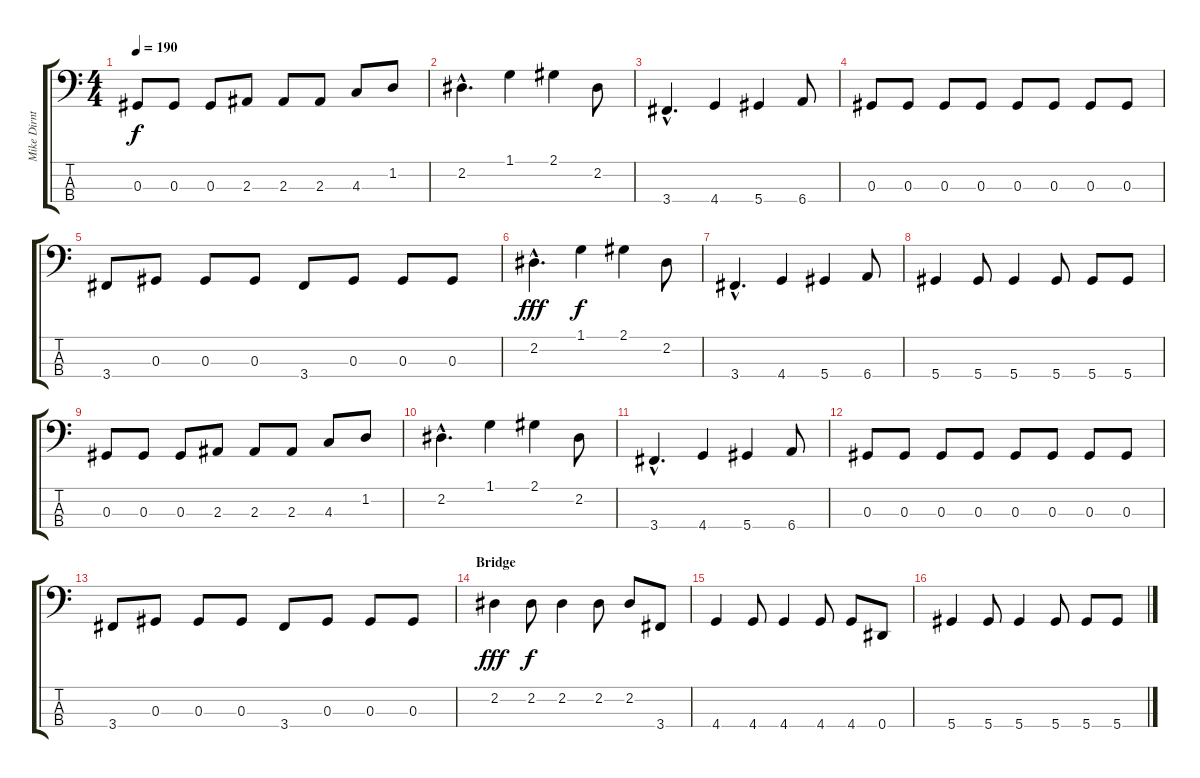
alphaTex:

\track ("Mike Dirnt (Bass)" "Mike Dirnt") {instrument electricbasspick}
\staff {score tabs}
\tuning (Gb2 Db2 Ab1 Eb1) {hide}
\ts (4 4)
\tempo 190
\clef f4
\ks c
0.3.8{dy f} 0.3.8 0.3.8 2.3.8 2.3.8 2.3.8 4.3.8 1.2.8 |
2.2{hac}.4{d} 1.1.4 2.1.4 2.2.8 |
3.4{hac}.4{d} 4.4.4 5.4.4 6.4.8 |
0.3.8 0.3.8 0.3.8 0.3.8 0.3.8 0.3.8 0.3.8 0.3.8 |
3.4.8 0.3.8 0.3.8 0.3.8 3.4.8 0.3.8 0.3.8 0.3.8 |
2.2{hac}.4{d dy fff} 1.1.4{dy f} 2.1.4 2.2.8 |
3.4{hac}.4{d} 4.4.4 5.4.4 6.4.8 |
5.4.4 5.4.8 5.4.4 5.4.8 5.4.8 5.4.8 |
0.3.8 0.3.8 0.3.8 2.3.8 2.3.8 2.3.8 4.3.8 1.2.8 |
2.2{hac}.4{d} 1.1.4 2.1.4 2.2.8 |
3.4{hac}.4{d} 4.4.4 5.4.4 6.4.8 |
0.3.8 0.3.8 0.3.8 0.3.8 0.3.8 0.3.8 0.3.8 0.3.8 |
3.4.8 0.3.8 0.3.8 0.3.8 3.4.8 0.3.8 0.3.8 0.3.8 |
\section ("" "Bridge")
2.2.4{dy fff} 2.2.8{dy f} 2.2.4 2.2.8 2.2.8 3.4.8 |
4.4.4 4.4.8 4.4.4 4.4.8 4.4.8 0.4.8 |
5.4.4 5.4.8 5.4.4 5.4.8 5.4.8 5.4.8
